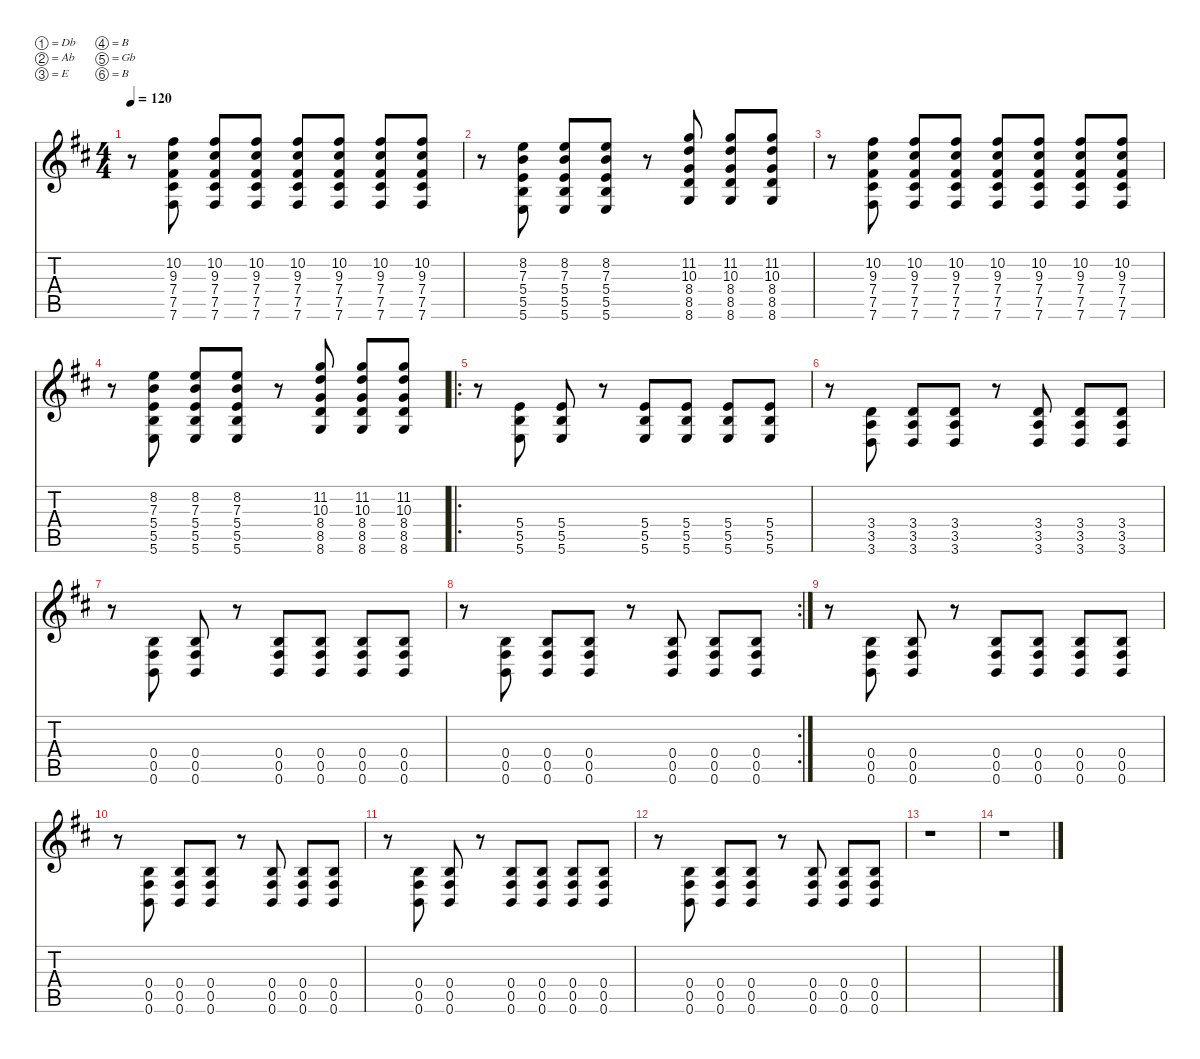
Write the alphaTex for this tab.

\defaultSystemsLayout 4
\hideDynamics
\bracketExtendMode nobrackets
\singleTrackTrackNamePolicy hidden
\multiTrackTrackNamePolicy hidden
\firstSystemTrackNameMode fullname
\firstSystemTrackNameOrientation horizontal
\otherSystemsTrackNameOrientation horizontal
\track ("Aaron Turner Dist" "dist.guit.") {defaultSystemsLayout 8 instrument distortionguitar}
\staff {score tabs}
\tuning (Db4 Ab3 E3 B2 Gb2 B1)
\ts (4 4)
\tempo 120
\clef g2
\ks bminor
r.8{dy f beam Down} (10.2{acc #} 9.3{acc #} 7.4{acc #} 7.5{acc #} 7.6{acc #}).8{beam Up} (10.2{acc #} 9.3{acc #} 7.4{acc #} 7.5{acc #} 7.6{acc #}).8{beam Up} (10.2{acc #} 9.3{acc #} 7.4{acc #} 7.5{acc #} 7.6{acc #}).8{beam Up} (10.2{acc #} 9.3{acc #} 7.4{acc #} 7.5{acc #} 7.6{acc #}).8{beam Up} (10.2{acc #} 9.3{acc #} 7.4{acc #} 7.5{acc #} 7.6{acc #}).8{beam Up} (10.2{acc #} 9.3{acc #} 7.4{acc #} 7.5{acc #} 7.6{acc #}).8{beam Up} (10.2{acc #} 9.3{acc #} 7.4{acc #} 7.5{acc #} 7.6{acc #}).8{beam Up} |
r.8{beam Down} (8.2{acc forcenatural} 7.3{acc forcenatural} 5.4{acc forcenatural} 5.5{acc forcenatural} 5.6{acc forcenatural}).8{beam Up} (8.2{acc forcenatural} 7.3{acc forcenatural} 5.4{acc forcenatural} 5.5{acc forcenatural} 5.6{acc forcenatural}).8{beam Up} (8.2{acc forcenatural} 7.3{acc forcenatural} 5.4{acc forcenatural} 5.5{acc forcenatural} 5.6{acc forcenatural}).8{beam Up} r.8{beam Up} (11.2{acc forcenatural} 10.3{acc forcenatural} 8.4{acc forcenatural} 8.5{acc forcenatural} 8.6{acc forcenatural}).8{beam Up} (11.2{acc forcenatural} 10.3{acc forcenatural} 8.4{acc forcenatural} 8.5{acc forcenatural} 8.6{acc forcenatural}).8{beam Up} (11.2{acc forcenatural} 10.3{acc forcenatural} 8.4{acc forcenatural} 8.5{acc forcenatural} 8.6{acc forcenatural}).8{beam Up} |
r.8{beam Down} (10.2{acc #} 9.3{acc #} 7.4{acc #} 7.5{acc #} 7.6{acc #}).8{beam Up} (10.2{acc #} 9.3{acc #} 7.4{acc #} 7.5{acc #} 7.6{acc #}).8{beam Up} (10.2{acc #} 9.3{acc #} 7.4{acc #} 7.5{acc #} 7.6{acc #}).8{beam Up} (10.2{acc #} 9.3{acc #} 7.4{acc #} 7.5{acc #} 7.6{acc #}).8{beam Up} (10.2{acc #} 9.3{acc #} 7.4{acc #} 7.5{acc #} 7.6{acc #}).8{beam Up} (10.2{acc #} 9.3{acc #} 7.4{acc #} 7.5{acc #} 7.6{acc #}).8{beam Up} (10.2{acc #} 9.3{acc #} 7.4{acc #} 7.5{acc #} 7.6{acc #}).8{beam Up} |
r.8{beam Down} (8.2{acc forcenatural} 7.3{acc forcenatural} 5.4{acc forcenatural} 5.5{acc forcenatural} 5.6{acc forcenatural}).8{beam Up} (8.2{acc forcenatural} 7.3{acc forcenatural} 5.4{acc forcenatural} 5.5{acc forcenatural} 5.6{acc forcenatural}).8{beam Up} (8.2{acc forcenatural} 7.3{acc forcenatural} 5.4{acc forcenatural} 5.5{acc forcenatural} 5.6{acc forcenatural}).8{beam Up} r.8{beam Up} (11.2{acc forcenatural} 10.3{acc forcenatural} 8.4{acc forcenatural} 8.5{acc forcenatural} 8.6{acc forcenatural}).8{beam Up} (11.2{acc forcenatural} 10.3{acc forcenatural} 8.4{acc forcenatural} 8.5{acc forcenatural} 8.6{acc forcenatural}).8{beam Up} (11.2{acc forcenatural} 10.3{acc forcenatural} 8.4{acc forcenatural} 8.5{acc forcenatural} 8.6{acc forcenatural}).8{beam Up} |
\ro
r.8{beam Down} (5.4{acc forcenatural} 5.5{acc forcenatural} 5.6{acc forcenatural}).8{beam Up} (5.4{acc forcenatural} 5.5{acc forcenatural} 5.6{acc forcenatural}).8{beam Up} r.8{beam Up} (5.4{acc forcenatural} 5.5{acc forcenatural} 5.6{acc forcenatural}).8{beam Up} (5.4{acc forcenatural} 5.5{acc forcenatural} 5.6{acc forcenatural}).8{beam Up} (5.4{acc forcenatural} 5.5{acc forcenatural} 5.6{acc forcenatural}).8{beam Up} (5.4{acc forcenatural} 5.5{acc forcenatural} 5.6{acc forcenatural}).8{beam Up} |
r.8{beam Down} (3.4{acc forcenatural} 3.5{acc forcenatural} 3.6{acc forcenatural}).8{beam Up} (3.4{acc forcenatural} 3.5{acc forcenatural} 3.6{acc forcenatural}).8{beam Up} (3.4{acc forcenatural} 3.5{acc forcenatural} 3.6{acc forcenatural}).8{beam Up} r.8{beam Up} (3.4{acc forcenatural} 3.5{acc forcenatural} 3.6{acc forcenatural}).8{beam Up} (3.4{acc forcenatural} 3.5{acc forcenatural} 3.6{acc forcenatural}).8{beam Up} (3.4{acc forcenatural} 3.5{acc forcenatural} 3.6{acc forcenatural}).8{beam Up} |
r.8{beam Down} (0.4{acc forcenatural} 0.5{acc #} 0.6{acc forcenatural}).8{beam Up} (0.4{acc forcenatural} 0.5{acc #} 0.6{acc forcenatural}).8{beam Up} r.8{beam Up} (0.4{acc forcenatural} 0.5{acc #} 0.6{acc forcenatural}).8{beam Up} (0.4{acc forcenatural} 0.5{acc #} 0.6{acc forcenatural}).8{beam Up} (0.4{acc forcenatural} 0.5{acc #} 0.6{acc forcenatural}).8{beam Up} (0.4{acc forcenatural} 0.5{acc #} 0.6{acc forcenatural}).8{beam Up} |
\rc 2
r.8{beam Down} (0.4{acc forcenatural} 0.5{acc #} 0.6{acc forcenatural}).8{beam Up} (0.4{acc forcenatural} 0.5{acc #} 0.6{acc forcenatural}).8{beam Up} (0.4{acc forcenatural} 0.5{acc #} 0.6{acc forcenatural}).8{beam Up} r.8{beam Up} (0.4{acc forcenatural} 0.5{acc #} 0.6{acc forcenatural}).8{beam Up} (0.4{acc forcenatural} 0.5{acc #} 0.6{acc forcenatural}).8{beam Up} (0.4{acc forcenatural} 0.5{acc #} 0.6{acc forcenatural}).8{beam Up} |
r.8{beam Down} (0.4{acc forcenatural} 0.5{acc #} 0.6{acc forcenatural}).8{beam Up} (0.4{acc forcenatural} 0.5{acc #} 0.6{acc forcenatural}).8{beam Up} r.8{beam Up} (0.4{acc forcenatural} 0.5{acc #} 0.6{acc forcenatural}).8{beam Up} (0.4{acc forcenatural} 0.5{acc #} 0.6{acc forcenatural}).8{beam Up} (0.4{acc forcenatural} 0.5{acc #} 0.6{acc forcenatural}).8{beam Up} (0.4{acc forcenatural} 0.5{acc #} 0.6{acc forcenatural}).8{beam Up} |
r.8{beam Down} (0.4{acc forcenatural} 0.5{acc #} 0.6{acc forcenatural}).8{beam Up} (0.4{acc forcenatural} 0.5{acc #} 0.6{acc forcenatural}).8{beam Up} (0.4{acc forcenatural} 0.5{acc #} 0.6{acc forcenatural}).8{beam Up} r.8{beam Up} (0.4{acc forcenatural} 0.5{acc #} 0.6{acc forcenatural}).8{beam Up} (0.4{acc forcenatural} 0.5{acc #} 0.6{acc forcenatural}).8{beam Up} (0.4{acc forcenatural} 0.5{acc #} 0.6{acc forcenatural}).8{beam Up} |
r.8{beam Down} (0.4{acc forcenatural} 0.5{acc #} 0.6{acc forcenatural}).8{beam Up} (0.4{acc forcenatural} 0.5{acc #} 0.6{acc forcenatural}).8{beam Up} r.8{beam Up} (0.4{acc forcenatural} 0.5{acc #} 0.6{acc forcenatural}).8{beam Up} (0.4{acc forcenatural} 0.5{acc #} 0.6{acc forcenatural}).8{beam Up} (0.4{acc forcenatural} 0.5{acc #} 0.6{acc forcenatural}).8{beam Up} (0.4{acc forcenatural} 0.5{acc #} 0.6{acc forcenatural}).8{beam Up} |
r.8{beam Down} (0.4{acc forcenatural} 0.5{acc #} 0.6{acc forcenatural}).8{beam Up} (0.4{acc forcenatural} 0.5{acc #} 0.6{acc forcenatural}).8{beam Up} (0.4{acc forcenatural} 0.5{acc #} 0.6{acc forcenatural}).8{beam Up} r.8{beam Up} (0.4{acc forcenatural} 0.5{acc #} 0.6{acc forcenatural}).8{beam Up} (0.4{acc forcenatural} 0.5{acc #} 0.6{acc forcenatural}).8{beam Up} (0.4{acc forcenatural} 0.5{acc #} 0.6{acc forcenatural}).8{beam Up} |
r.1{beam Down} |
r.1{beam Down}
